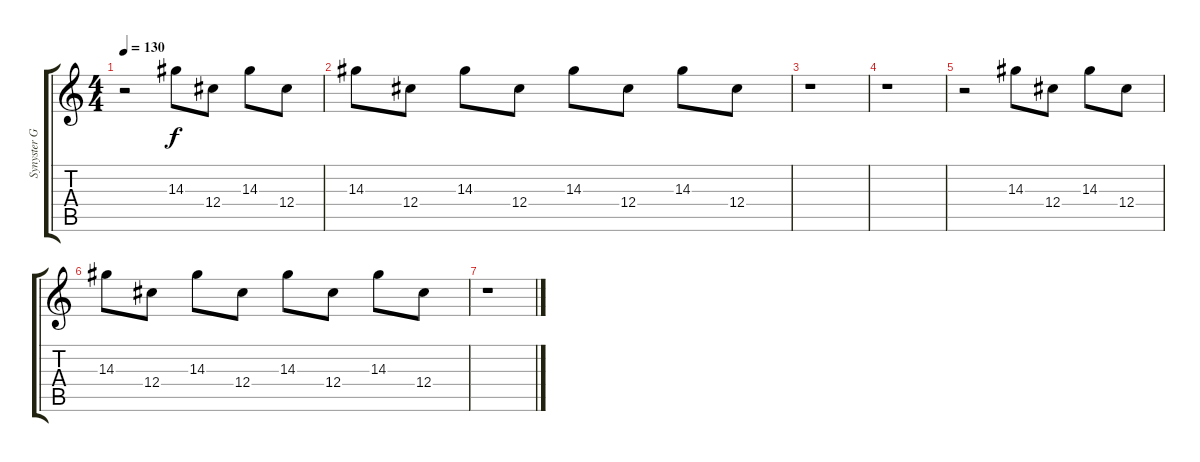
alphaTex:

\track ("Synyster Gates (Lead)" "Synyster G") {instrument distortionguitar}
\staff {score tabs}
\tuning (Eb4 Bb3 Gb3 Db3 Ab2 Db2) {hide}
\ts (4 4)
\tempo 130
\clef g2
\ks c
r.2{dy f} 14.3.8 12.4.8 14.3.8 12.4.8 |
14.3.8 12.4.8 14.3.8 12.4.8 14.3.8 12.4.8 14.3.8 12.4.8 |
r.1 |
r.1 |
r.2 14.3.8 12.4.8 14.3.8 12.4.8 |
14.3.8 12.4.8 14.3.8 12.4.8 14.3.8 12.4.8 14.3.8 12.4.8 |
r.1
